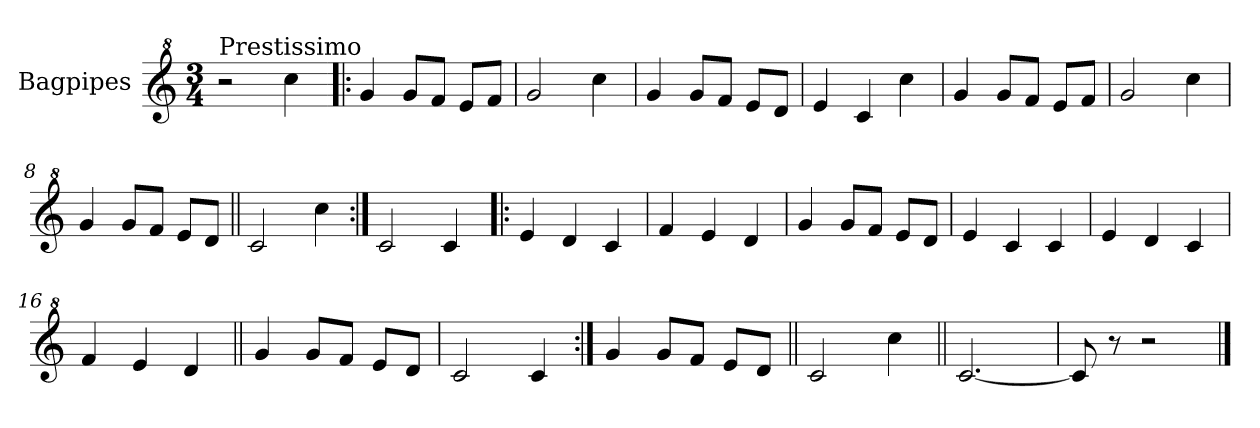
**kern
*part1
*staff1
*I"Bagpipes
*I'Bag
*clefG^2
*k[]
*C:
*M3/4
=1
!LO:TX:a:t=Prestissimo
2r
4ccc\
=2!|:
4gg/
8gg/L
8ff/J
8ee/L
8ff/J
=3
2gg/
4ccc\
=4
4gg/
8gg/L
8ff/J
8ee/L
8dd/J
=5
4ee/
4cc/
4ccc\
=6
4gg/
8gg/L
8ff/J
8ee/L
8ff/J
=7
2gg/
4ccc\
=8
4gg/
8gg/L
8ff/J
8ee/L
8dd/J
=9||
2cc/
4ccc\
=10:|!
2cc/
4cc/
!!LO:LB:g=z
=11!|:
4ee/
4dd/
4cc/
=12
4ff/
4ee/
4dd/
=13
4gg/
8gg/L
8ff/J
8ee/L
8dd/J
=14
4ee/
4cc/
4cc/
=15
4ee/
4dd/
4cc/
=16
4ff/
4ee/
4dd/
=17||
4gg/
8gg/L
8ff/J
8ee/L
8dd/J
=18
2cc/
4cc/
=19:|!
4gg/
8gg/L
8ff/J
8ee/L
8dd/J
=20||
2cc/
4ccc\
!!LO:LB:g=z
=21||
[2.cc/
=22
8cc/]
8r
2r
==
*-
